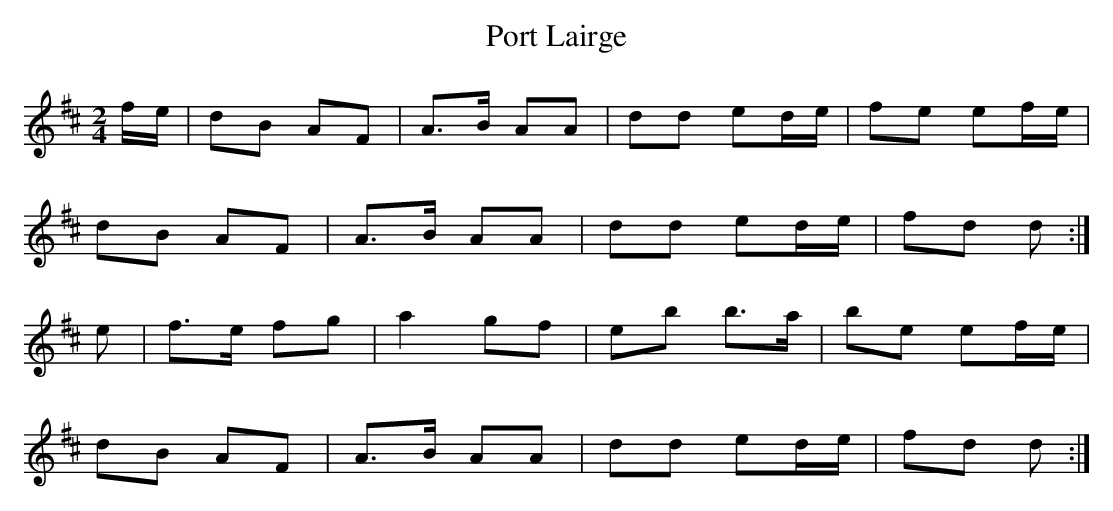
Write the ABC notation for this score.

X:1
T: Port Lairge
M: 2/4
L: 1/8
K: D
f/e/ | dB AF | A>B AA | dd ed/e/ | fe ef/e/ |
dB AF | A>B AA | dd ed/e/ | fd d :|
e | f>e fg | a2 gf | eb b>a | be ef/e/ |
dB AF | A>B AA | dd ed/e/ | fd d :|
